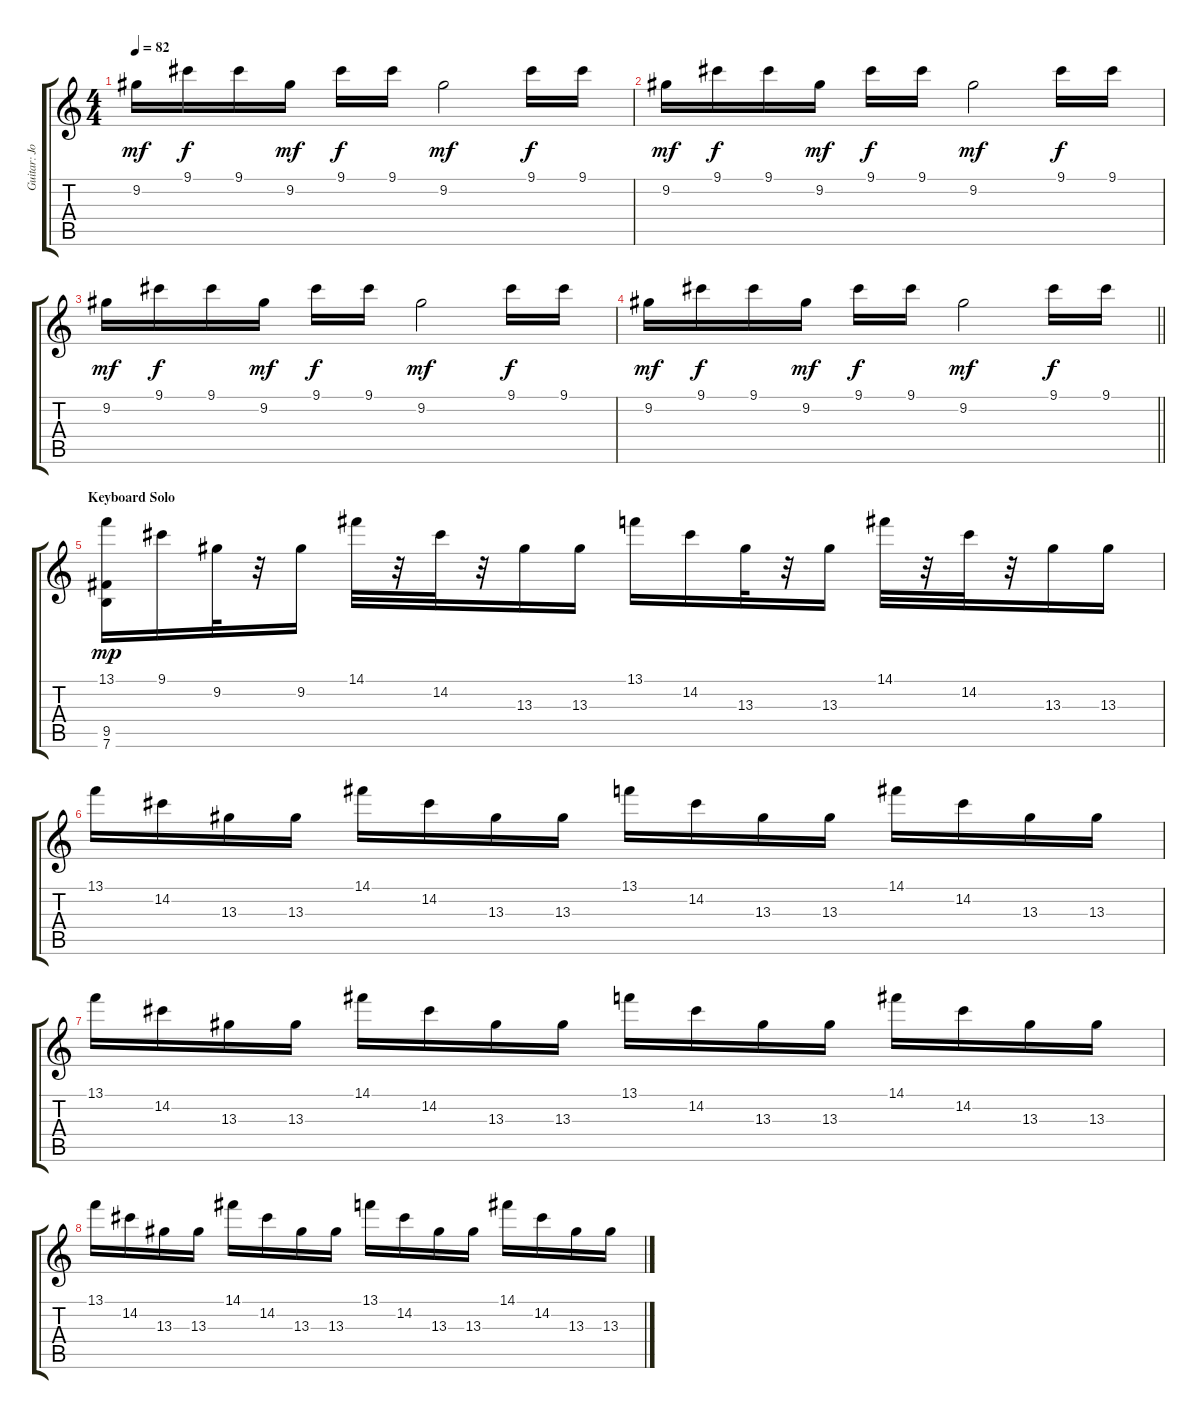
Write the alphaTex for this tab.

\track ("Guitar: Jonas Isacsson" "Guitar: Jo") {instrument electricguitarjazz}
\staff {score tabs}
\tuning (E4 B3 G3 D3 A2 E2) {hide}
\ts (4 4)
\tempo 82
\clef g2
\ks c
9.2.16{dy mf} 9.1.16{dy f} 9.1.16 9.2.16{dy mf} 9.1.16{dy f} 9.1.16 9.2.2{dy mf} 9.1.16{dy f} 9.1.16 |
9.2.16{dy mf} 9.1.16{dy f} 9.1.16 9.2.16{dy mf} 9.1.16{dy f} 9.1.16 9.2.2{dy mf} 9.1.16{dy f} 9.1.16 |
9.2.16{dy mf} 9.1.16{dy f} 9.1.16 9.2.16{dy mf} 9.1.16{dy f} 9.1.16 9.2.2{dy mf} 9.1.16{dy f} 9.1.16 |
\barLineRight lightlight
9.2.16{dy mf} 9.1.16{dy f} 9.1.16 9.2.16{dy mf} 9.1.16{dy f} 9.1.16 9.2.2{dy mf} 9.1.16{dy f} 9.1.16 |
\section ("" "Keyboard Solo")
(13.1 9.5 7.6).16{dy mp} 9.1.16 9.2.32 r.32 9.2.16 14.1.32 r.32 14.2.32 r.32 13.3.16 13.3.16 13.1.16 14.2.16 13.3.32 r.32 13.3.16 14.1.32 r.32 14.2.32 r.32 13.3.16 13.3.16 |
13.1.16 14.2.16 13.3.16 13.3.16 14.1.16 14.2.16 13.3.16 13.3.16 13.1.16 14.2.16 13.3.16 13.3.16 14.1.16 14.2.16 13.3.16 13.3.16 |
13.1.16 14.2.16 13.3.16 13.3.16 14.1.16 14.2.16 13.3.16 13.3.16 13.1.16 14.2.16 13.3.16 13.3.16 14.1.16 14.2.16 13.3.16 13.3.16 |
13.1.16 14.2.16 13.3.16 13.3.16 14.1.16 14.2.16 13.3.16 13.3.16 13.1.16 14.2.16 13.3.16 13.3.16 14.1.16 14.2.16 13.3.16 13.3.16
